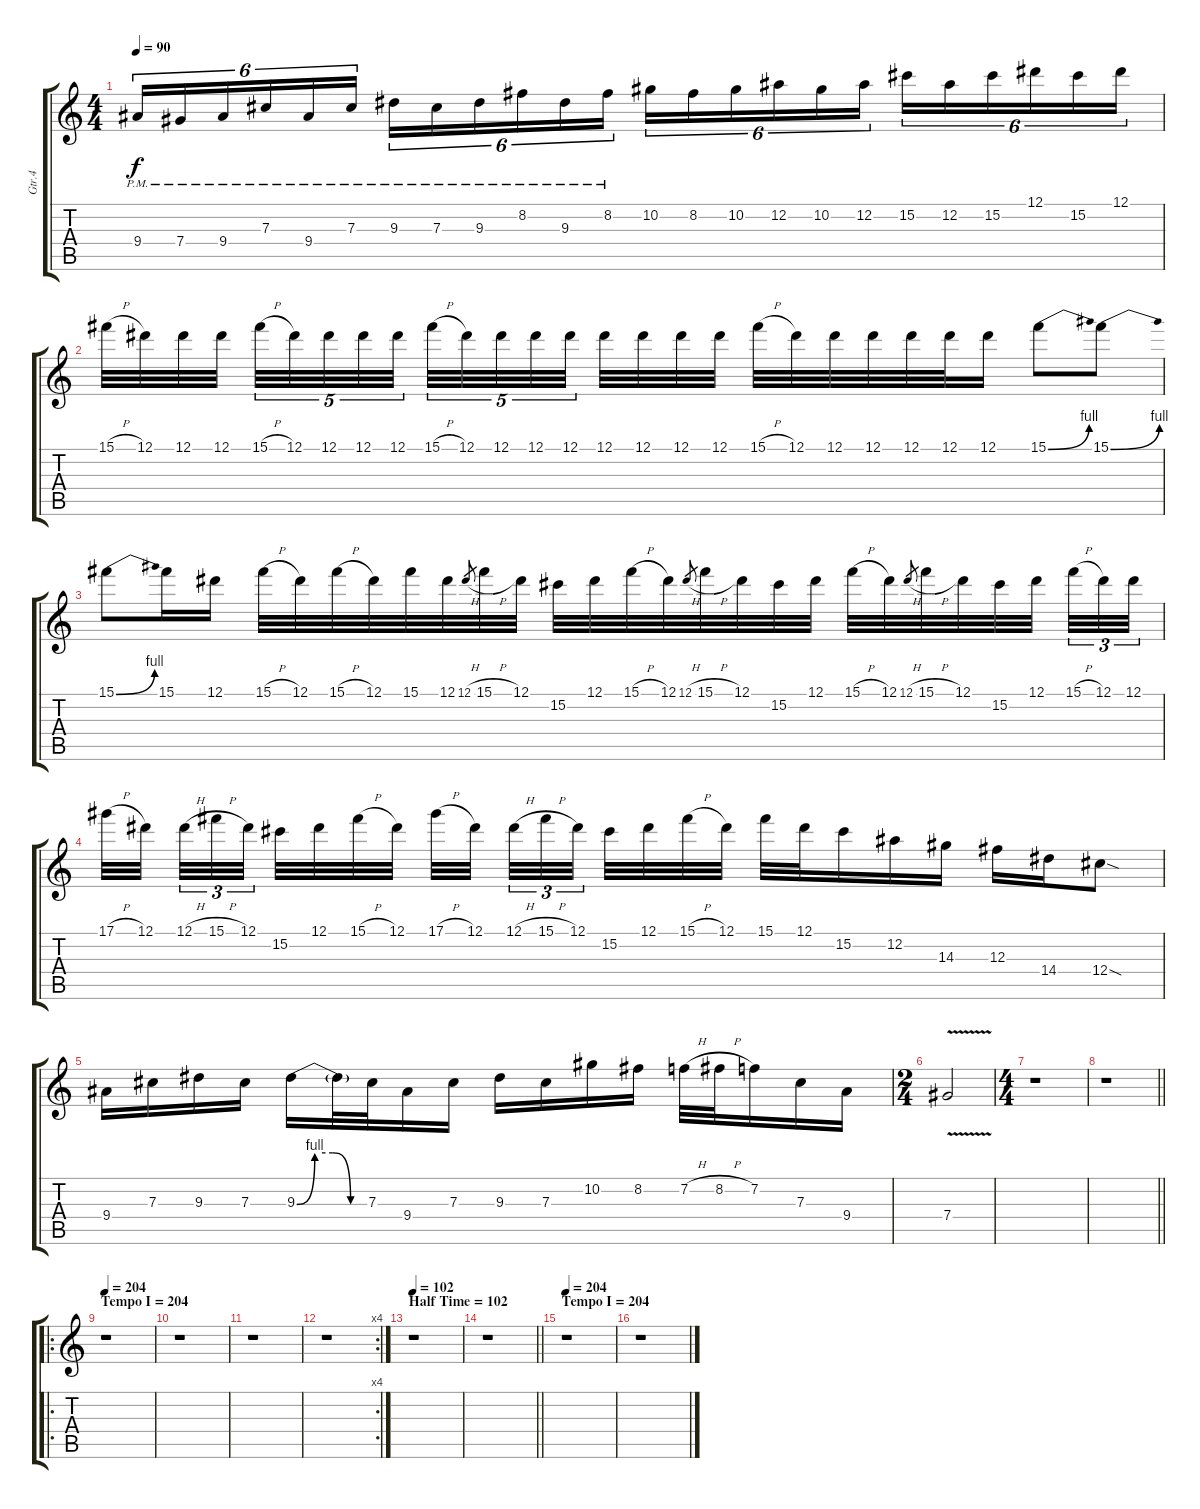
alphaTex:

\track ("Gtr.4" "Gtr.4") {instrument distortionguitar}
\staff {score tabs}
\tuning (Eb4 Bb3 Gb3 Db3 Ab2 Eb2) {hide}
\ts (4 4)
\tempo 90
\clef g2
\ks c
9.4{pm}.16{tu (6 4) dy f} 7.4{pm}.16{tu (6 4)} 9.4{pm}.16{tu (6 4)} 7.3{pm}.16{tu (6 4)} 9.4{pm}.16{tu (6 4)} 7.3{pm}.16{tu (6 4)} 9.3{pm}.16{tu (6 4)} 7.3{pm}.16{tu (6 4)} 9.3{pm}.16{tu (6 4)} 8.2{pm}.16{tu (6 4)} 9.3{pm}.16{tu (6 4)} 8.2{pm}.16{tu (6 4)} 10.2.16{tu (6 4)} 8.2.16{tu (6 4)} 10.2.16{tu (6 4)} 12.2.16{tu (6 4)} 10.2.16{tu (6 4)} 12.2.16{tu (6 4)} 15.2.16{tu (6 4)} 12.2.16{tu (6 4)} 15.2.16{tu (6 4)} 12.1.16{tu (6 4)} 15.2.16{tu (6 4)} 12.1.16{tu (6 4)} |
15.1{h}.32 12.1.32 12.1.32 12.1.32 15.1{h}.32{tu (5 4)} 12.1.32{tu (5 4)} 12.1.32{tu (5 4)} 12.1.32{tu (5 4)} 12.1.32{tu (5 4)} 15.1{h}.32{tu (5 4)} 12.1.32{tu (5 4)} 12.1.32{tu (5 4)} 12.1.32{tu (5 4)} 12.1.32{tu (5 4)} 12.1.32 12.1.32 12.1.32 12.1.32 15.1{h}.32 12.1.32 12.1.32 12.1.32 12.1.32 12.1.32 12.1.16 15.1{be (bend 0 0 60 4)}.8 15.1{be (bend 0 0 60 4)}.8 |
15.1{be (bend 0 0 60 4)}.8 15.1.16 12.1.16 15.1{h}.32 12.1.32 15.1{h}.32 12.1.32 15.1.32 12.1.32 12.1{h}.8{gr} 15.1{h}.32 12.1.32 15.2.32 12.1.32 15.1{h}.32 12.1.32 12.1{h}.8{gr} 15.1{h}.32 12.1.32 15.2.32 12.1.32 15.1{h}.32 12.1.32 12.1{h}.8{gr} 15.1{h}.32 12.1.32 15.2.32 12.1.32 15.1{h}.32{tu (3 2)} 12.1.32{tu (3 2)} 12.1.32{tu (3 2)} |
17.1{h}.32 12.1.32 12.1{h}.32{tu (3 2)} 15.1{h}.32{tu (3 2)} 12.1.32{tu (3 2)} 15.2.32 12.1.32 15.1{h}.32 12.1.32 17.1{h}.32 12.1.32 12.1{h}.32{tu (3 2)} 15.1{h}.32{tu (3 2)} 12.1.32{tu (3 2)} 15.2.32 12.1.32 15.1{h}.32 12.1.32 15.1.32 12.1.32 15.2.16 12.2.16 14.3.16 12.3.16 14.4.16 12.4{sod}.8 |
9.4.16 7.3.16 9.3.16 7.3.16 9.3{be (custom 0 0 15 4 30 4 45 0 60 0)}.16 9.3{t}.32 7.3.32 9.4.16 7.3.16 9.3.16 7.3.16 10.2.16 8.2.16 7.2{h}.32 8.2{h}.32 7.2.16 7.3.16 9.4.16 |
\ts (2 4)
7.4{v}.2 |
\ts (4 4)
r.1 |
\barLineRight lightlight
r.1 |
\ro
\section ("" "Tempo I = 204")
\tempo 204
r.1 |
r.1 |
r.1 |
\rc 4
r.1 |
\section ("" "Half Time = 102")
\tempo 102
r.1 |
\barLineRight lightlight
r.1 |
\section ("" "Tempo I = 204")
\tempo 204
r.1 |
r.1
